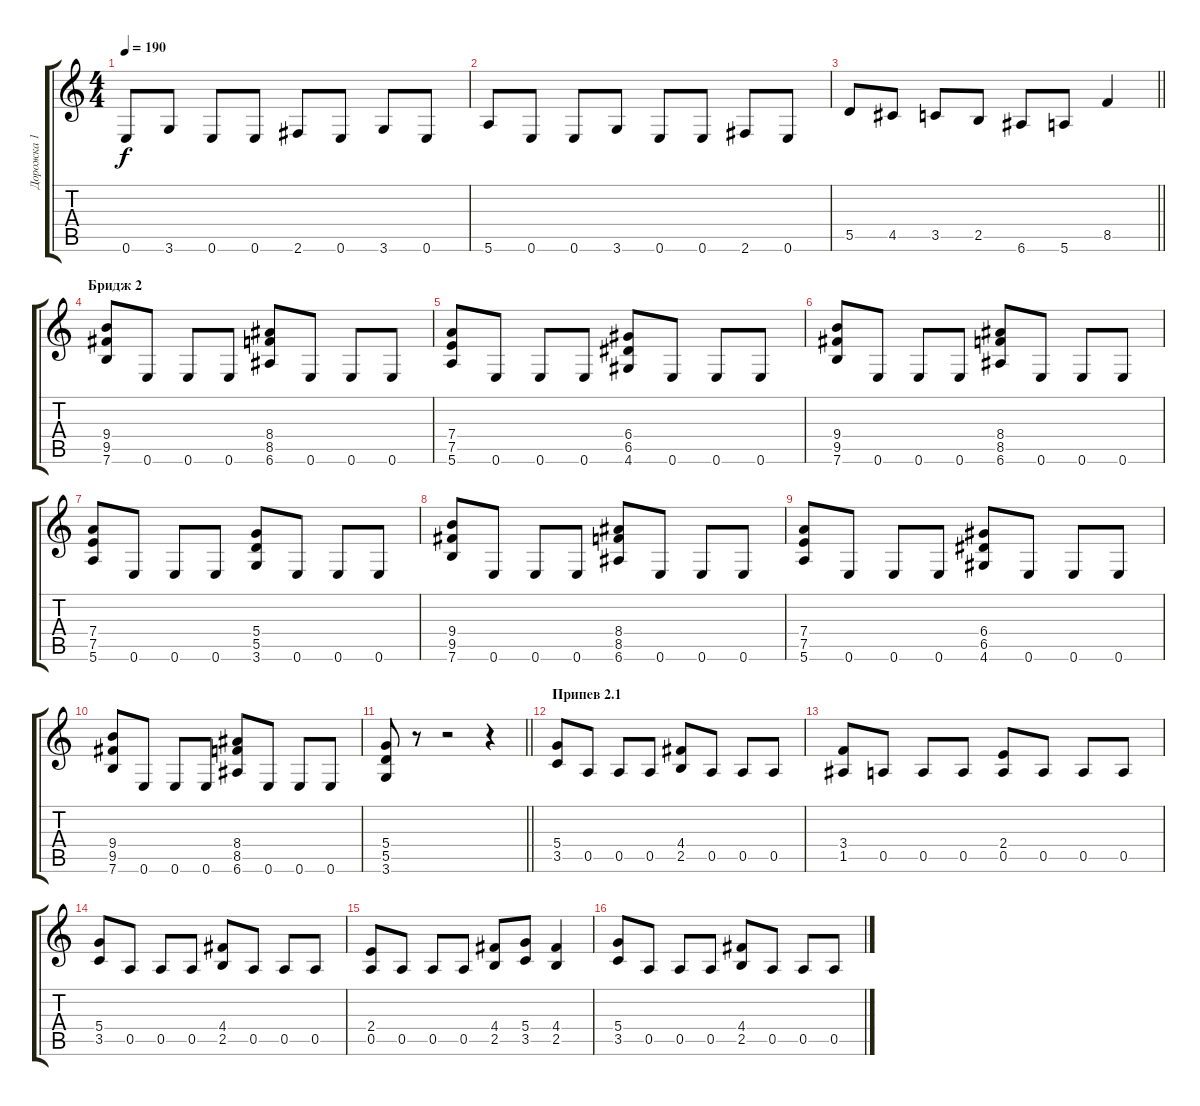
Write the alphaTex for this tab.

\track ("Дорожка 1" "Дорожка 1") {instrument distortionguitar}
\staff {score tabs}
\tuning (E4 B3 G3 D3 A2 E2) {hide}
\ts (4 4)
\tempo 190
\clef g2
\ks c
0.6.8{dy f} 3.6.8 0.6.8 0.6.8 2.6.8 0.6.8 3.6.8 0.6.8 |
5.6.8 0.6.8 0.6.8 3.6.8 0.6.8 0.6.8 2.6.8 0.6.8 |
\barLineRight lightlight
5.5.8 4.5.8 3.5.8 2.5.8 6.6.8 5.6.8 8.5.4 |
\section ("" "Бридж 2")
(9.4 9.5 7.6).8 0.6.8 0.6.8 0.6.8 (8.4 8.5 6.6).8 0.6.8 0.6.8 0.6.8 |
(7.4 7.5 5.6).8 0.6.8 0.6.8 0.6.8 (6.4 6.5 4.6).8 0.6.8 0.6.8 0.6.8 |
(9.4 9.5 7.6).8 0.6.8 0.6.8 0.6.8 (8.4 8.5 6.6).8 0.6.8 0.6.8 0.6.8 |
(7.4 7.5 5.6).8 0.6.8 0.6.8 0.6.8 (5.4 5.5 3.6).8 0.6.8 0.6.8 0.6.8 |
(9.4 9.5 7.6).8 0.6.8 0.6.8 0.6.8 (8.4 8.5 6.6).8 0.6.8 0.6.8 0.6.8 |
(7.4 7.5 5.6).8 0.6.8 0.6.8 0.6.8 (6.4 6.5 4.6).8 0.6.8 0.6.8 0.6.8 |
(9.4 9.5 7.6).8 0.6.8 0.6.8 0.6.8 (8.4 8.5 6.6).8 0.6.8 0.6.8 0.6.8 |
\barLineRight lightlight
(5.4 5.5 3.6).8 r.8 r.2 r.4 |
\section ("" "Припев 2.1")
(5.4 3.5).8 0.5.8 0.5.8 0.5.8 (4.4 2.5).8 0.5.8 0.5.8 0.5.8 |
(3.4 1.5).8 0.5.8 0.5.8 0.5.8 (2.4 0.5).8 0.5.8 0.5.8 0.5.8 |
(5.4 3.5).8 0.5.8 0.5.8 0.5.8 (4.4 2.5).8 0.5.8 0.5.8 0.5.8 |
(2.4 0.5).8 0.5.8 0.5.8 0.5.8 (4.4 2.5).8 (5.4 3.5).8 (4.4 2.5).4 |
(5.4 3.5).8 0.5.8 0.5.8 0.5.8 (4.4 2.5).8 0.5.8 0.5.8 0.5.8
